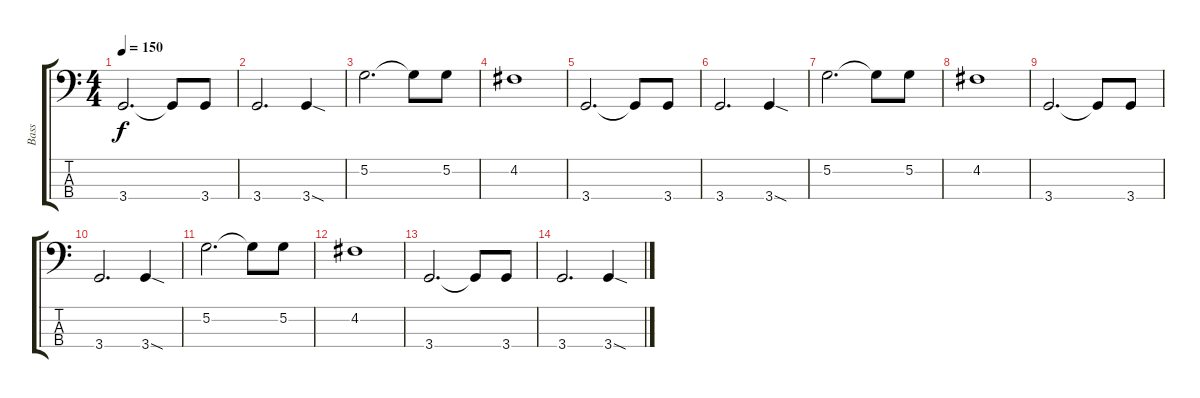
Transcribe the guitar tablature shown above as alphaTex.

\track ("Bass" "Bass") {instrument electricbassfinger}
\staff {score tabs}
\tuning (G2 D2 A1 E1) {hide}
\ts (4 4)
\tempo 150
\clef f4
\ks c
3.4.2{d dy f} 3.4{t}.8 3.4.8 |
3.4.2{d} 3.4{sod}.4 |
5.2.2{d} 5.2{t}.8 5.2.8 |
4.2.1 |
3.4.2{d} 3.4{t}.8 3.4.8 |
3.4.2{d} 3.4{sod}.4 |
5.2.2{d} 5.2{t}.8 5.2.8 |
4.2.1 |
3.4.2{d} 3.4{t}.8 3.4.8 |
3.4.2{d} 3.4{sod}.4 |
5.2.2{d} 5.2{t}.8 5.2.8 |
4.2.1 |
3.4.2{d} 3.4{t}.8 3.4.8 |
3.4.2{d} 3.4{sod}.4
